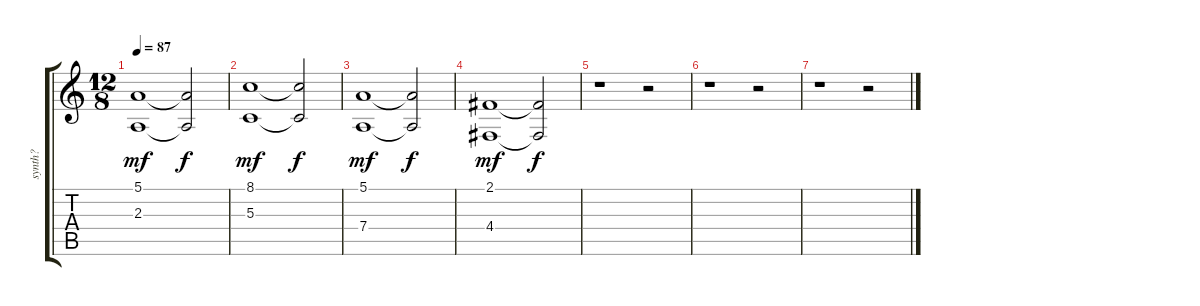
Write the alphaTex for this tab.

\track ("synth?" "synth?") {instrument fx1rain}
\staff {score tabs}
\tuning (E4 B3 G3 D3 A2 E2) {hide}
\ts (12 8)
\tempo 87
\clef g2
\ks c
(5.1 2.3).1{dy mf} (5.1{t} 2.3{t}).2{dy f} |
(8.1 5.3).1{dy mf} (8.1{t} 5.3{t}).2{dy f} |
(5.1 7.4).1{dy mf} (5.1{t} 7.4{t}).2{dy f} |
(2.1 4.4).1{dy mf} (2.1{t} 4.4{t}).2{dy f} |
r.1 r.2 |
r.1 r.2 |
r.1 r.2
